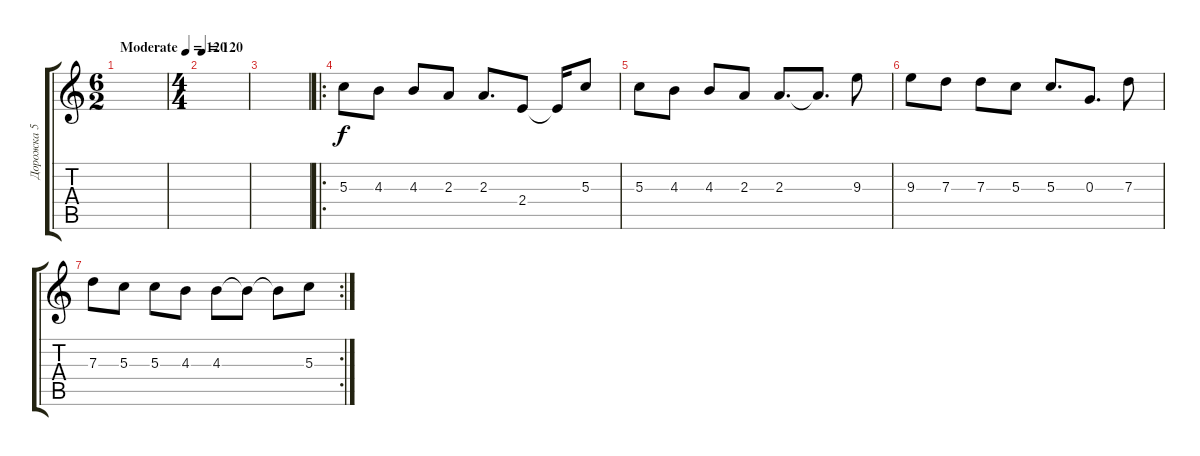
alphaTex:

\track ("Дорожка 5" "Дорожка 5") {instrument distortionguitar}
\staff {score tabs}
\tuning (E4 B3 G3 D3 A2 E2) {hide}
\ts (6 2)
\tempo (120 "Moderate")
\tempo 140
\tempo (120 "Moderate")
\clef g2
\ks c
|
\ts (4 4)
\tempo 120
|
|
\ro
5.3.8 4.3.8 4.3.8 2.3.8 2.3.8{d} 2.4.8 2.4{t}.16 5.3.8 |
5.3.8 4.3.8 4.3.8 2.3.8 2.3.8{d} 2.3{t}.8{d} 9.3.8 |
9.3.8 7.3.8 7.3.8 5.3.8 5.3.8{d} 0.3.8{d} 7.3.8 |
\rc 2
7.3.8 5.3.8 5.3.8 4.3.8 4.3.8 4.3{t}.8 4.3{t}.8 5.3.8
